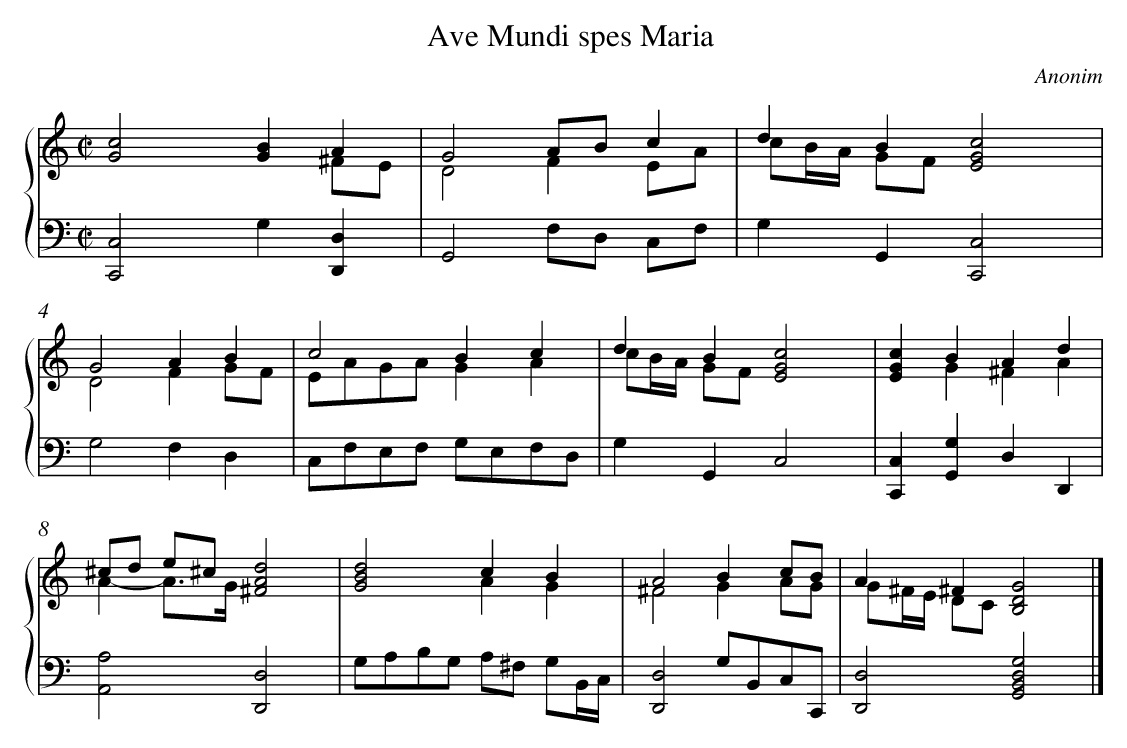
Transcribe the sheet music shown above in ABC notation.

X:1
T: Ave Mundi spes Maria
C: Anonim
L: 1/4
M: C|
%%staves {1 2}
V: 1
V: 2 clef=bass
K: C
[V:1] [G2c2][GB]A & xxx^F/E/ |
[V:2] [C,,2C,2]G,[D,,D,] |
[V:1] G2A/B/c & D2FE/A/ |
[V:2] G,,2F,/D,/ C,/F,/ |
[V:1] dB[E2G2c2] & c/B//A// G/F/xx |
[V:2] G,G,,[C,,2C,2] |
[V:1] G2AB & D2FG/F/ |
[V:2] G,2F,D, |
[V:1] c2Bc & E/A/G/A/GA |
[V:2] C,/F,/E,/F,/ G,/E,/F,/D,/ |
[V:1] dB[E2G2c2] & c/B//A// G/F/xx |
[V:2] G,G,,C,2 |
[V:1] [EGc]BAd & xG^FA |
[V:2] [C,,C,][G,,G,]D,D,, |
[V:1] ^c/d/ e/^c/[^F2A2d2] & A-A/>G/xx |
[V:2] [A,,2A,2][D,,2D,2] |
[V:1] [G2B2d2]cB & xxAG |
[V:2] G,/A,/B,/G,/ A,/^F,/ G,/B,,//C,// |
[V:1] A2Bc/B/ & ^F2GA/G/ |
[V:2] [D,,2D,2]G,/B,,/C,/C,,/ |
[V:1] A^F[B,2D2G2] & G/^F//E// D/C/xx |]
[V:2] [D,,2D,2][G,,2B,,2D,2G,2] |]
